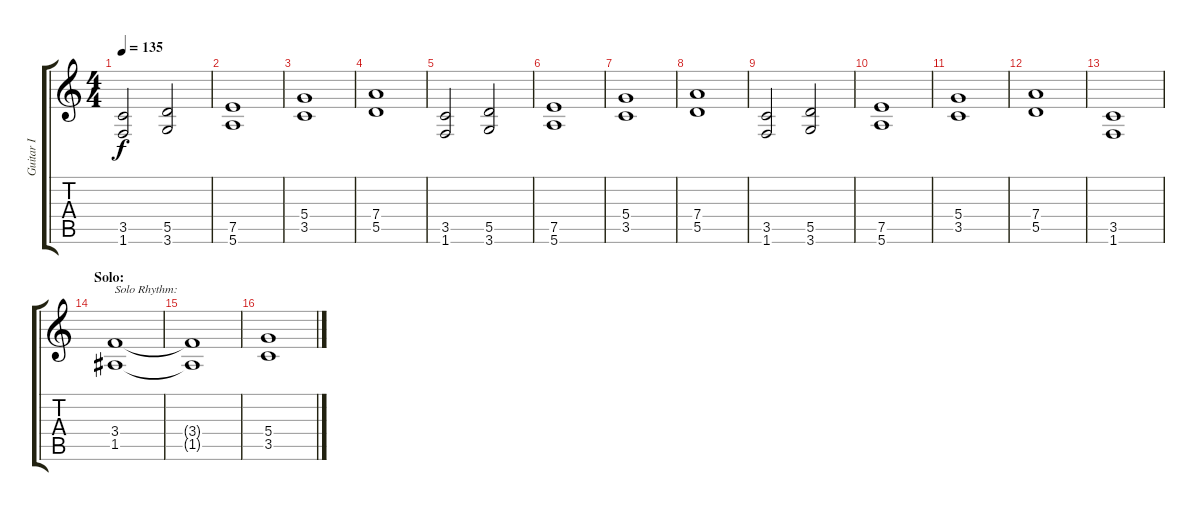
\track ("Guitar I" "Guitar I") {instrument distortionguitar}
\staff {score tabs}
\tuning (E4 B3 G3 D3 A2 E2) {hide}
\ts (4 4)
\tempo 135
\clef g2
\ks c
(3.5 1.6).2{dy f} (5.5 3.6).2 |
(7.5 5.6).1 |
(5.4 3.5).1 |
(7.4 5.5).1 |
(3.5 1.6).2 (5.5 3.6).2 |
(7.5 5.6).1 |
(5.4 3.5).1 |
(7.4 5.5).1 |
(3.5 1.6).2 (5.5 3.6).2 |
(7.5 5.6).1 |
(5.4 3.5).1 |
(7.4 5.5).1 |
(3.5 1.6).1 |
\section ("" "Solo:")
(3.4 1.5).1{txt "Solo Rhythm:"} |
(3.4{t} 1.5{t}).1 |
(5.4 3.5).1
